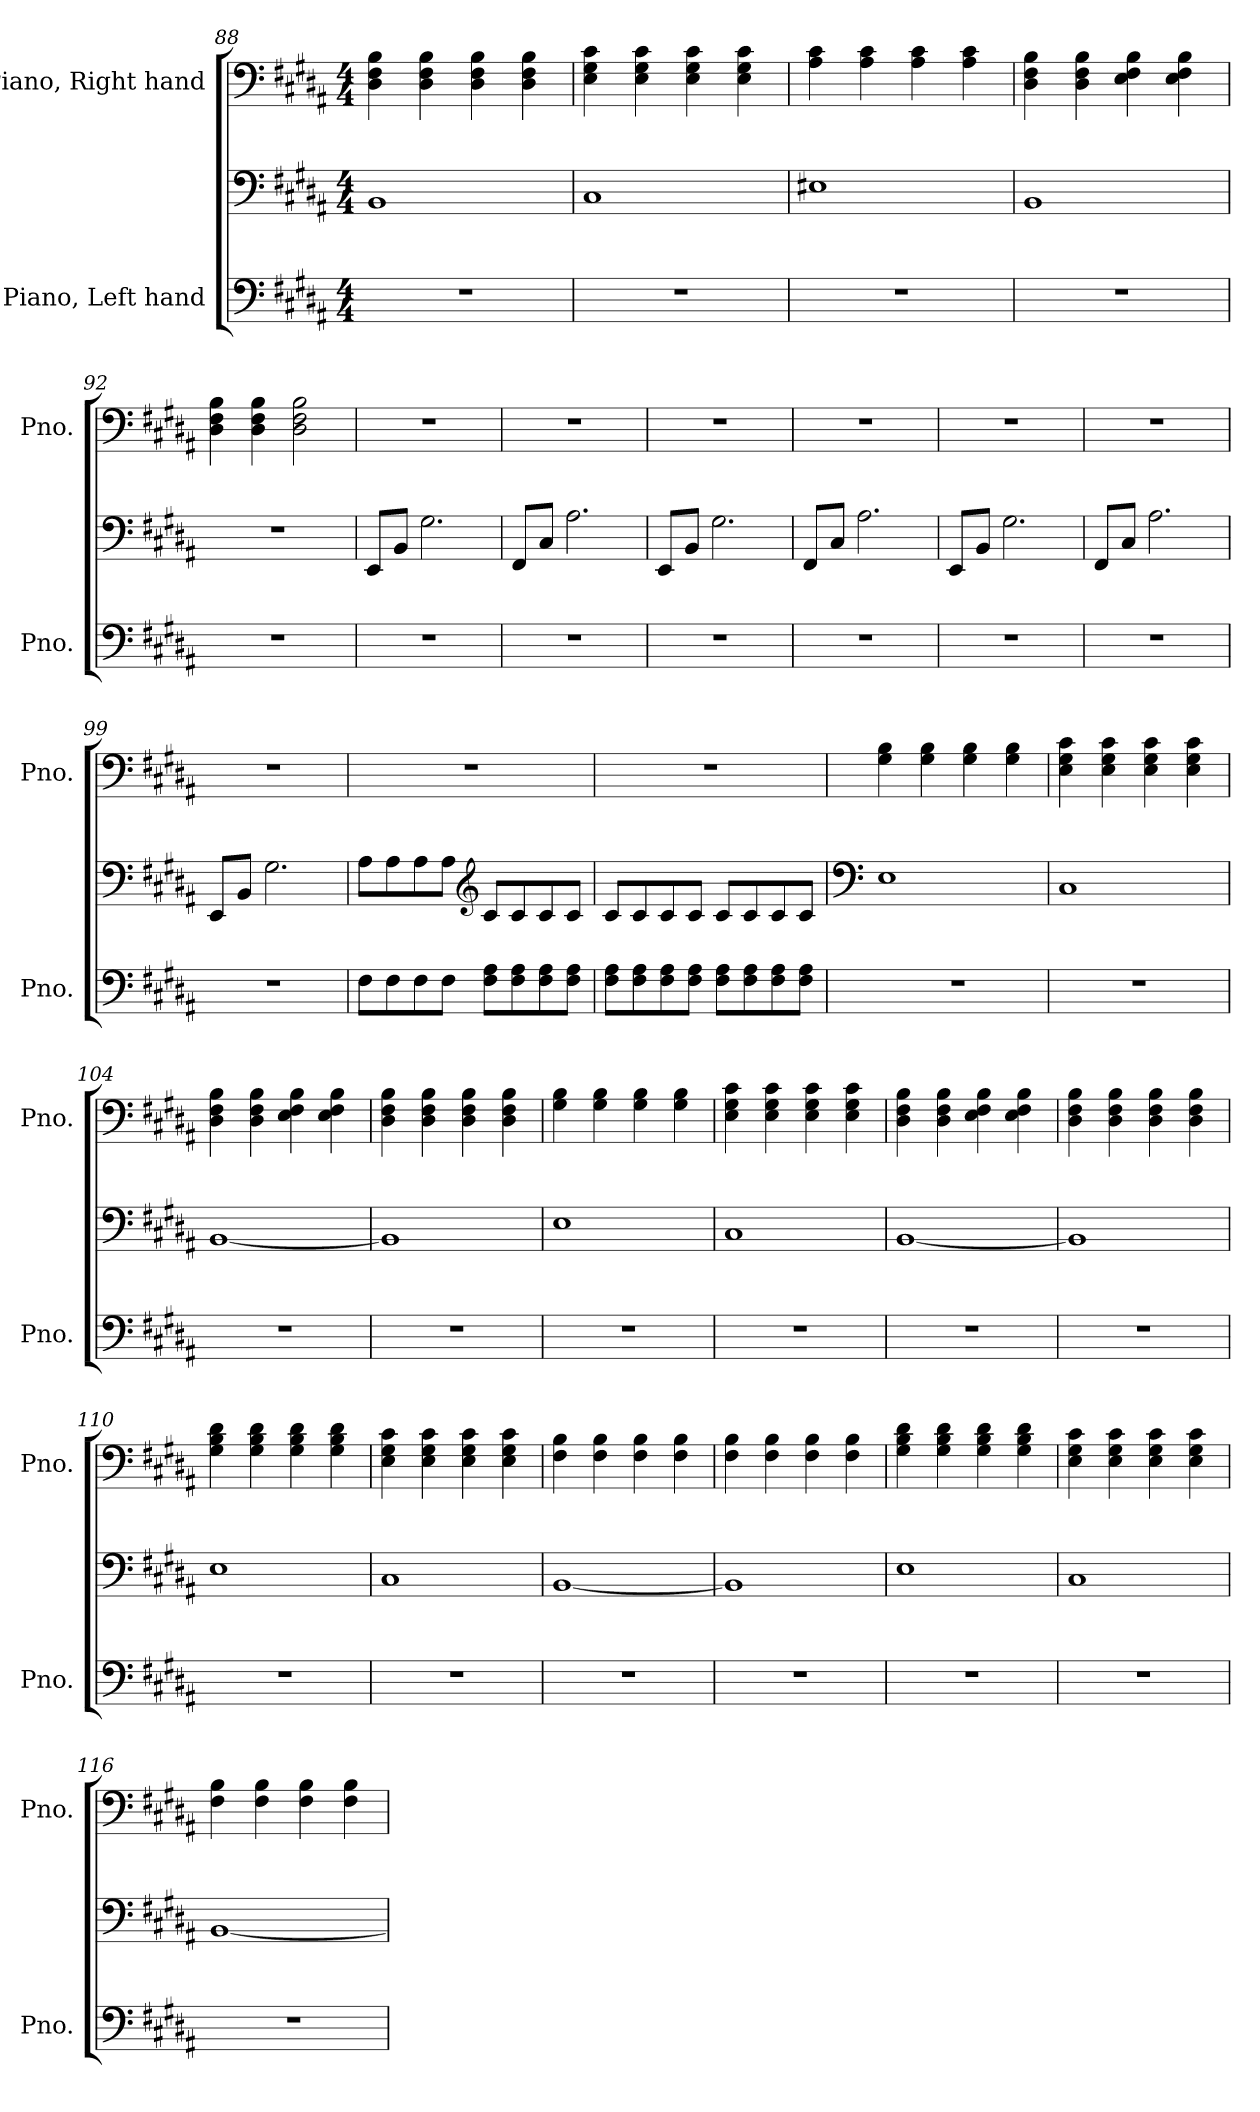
**kern	**kern	**kern
*part2	*part2	*part1
*staff3	*staff2	*staff1
*I"Piano, Left hand	*	*I"Piano, Right hand
*I'Pno.	*	*I'Pno.
*clefF4	*clefF4	*clefF4
*k[f#c#g#d#a#]	*k[f#c#g#d#a#]	*k[f#c#g#d#a#]
*M4/4	*M4/4	*M4/4
=88	=88	=88
1r	1BB	4D#\ 4F#\ 4B\
.	.	4D#\ 4F#\ 4B\
.	.	4D#\ 4F#\ 4B\
.	.	4D#\ 4F#\ 4B\
=89	=89	=89
1r	1C#	4E\ 4G#\ 4c#\
.	.	4E\ 4G#\ 4c#\
.	.	4E\ 4G#\ 4c#\
.	.	4E\ 4G#\ 4c#\
=90	=90	=90
1r	1E#X	4A#\ 4c#\
.	.	4A#\ 4c#\
.	.	4A#\ 4c#\
.	.	4A#\ 4c#\
=91	=91	=91
1r	1BB	4D#\ 4F#\ 4B\
.	.	4D#\ 4F#\ 4B\
.	.	4E\ 4F#\ 4B\
.	.	4E\ 4F#\ 4B\
=92	=92	=92
1r	1r	4D#\ 4F#\ 4B\
.	.	4D#\ 4F#\ 4B\
.	.	2D#\ 2F#\ 2B\
!!LO:PB:g=z
=93	=93	=93
1r	8EE/L	1r
.	8BB/J	.
.	2.G#\	.
=94	=94	=94
1r	8FF#/L	1r
.	8C#/J	.
.	2.A#\	.
=95	=95	=95
1r	8EE/L	1r
.	8BB/J	.
.	2.G#\	.
=96	=96	=96
1r	8FF#/L	1r
.	8C#/J	.
.	2.A#\	.
=97	=97	=97
1r	8EE/L	1r
.	8BB/J	.
.	2.G#\	.
=98	=98	=98
1r	8FF#/L	1r
.	8C#/J	.
.	2.A#\	.
=99	=99	=99
1r	8EE/L	1r
.	8BB/J	.
.	2.G#\	.
!!LO:LB:g=z
=100	=100	=100
8F#\L	8A#\L	1r
8F#\	8A#\	.
8F#\	8A#\	.
8F#\J	8A#\J	.
*	*clefG2	*
8F#\ 8A#\L	8c#/L	.
8F#\ 8A#\	8c#/	.
8F#\ 8A#\	8c#/	.
8F#\ 8A#\J	8c#/J	.
=101	=101	=101
8F#\ 8A#\L	8c#/L	1r
8F#\ 8A#\	8c#/	.
8F#\ 8A#\	8c#/	.
8F#\ 8A#\J	8c#/J	.
8F#\ 8A#\L	8c#/L	.
8F#\ 8A#\	8c#/	.
8F#\ 8A#\	8c#/	.
8F#\ 8A#\J	8c#/J	.
=102	=102	=102
*	*clefF4	*
1r	1E	4G#\ 4B\
.	.	4G#\ 4B\
.	.	4G#\ 4B\
.	.	4G#\ 4B\
=103	=103	=103
1r	1C#	4E\ 4G#\ 4c#\
.	.	4E\ 4G#\ 4c#\
.	.	4E\ 4G#\ 4c#\
.	.	4E\ 4G#\ 4c#\
!!LO:LB:g=z
=104	=104	=104
1r	[1BB	4D#\ 4F#\ 4B\
.	.	4D#\ 4F#\ 4B\
.	.	4E\ 4F#\ 4B\
.	.	4E\ 4F#\ 4B\
=105	=105	=105
1r	1BB]	4D#\ 4F#\ 4B\
.	.	4D#\ 4F#\ 4B\
.	.	4D#\ 4F#\ 4B\
.	.	4D#\ 4F#\ 4B\
=106	=106	=106
1r	1E	4G#\ 4B\
.	.	4G#\ 4B\
.	.	4G#\ 4B\
.	.	4G#\ 4B\
=107	=107	=107
1r	1C#	4E\ 4G#\ 4c#\
.	.	4E\ 4G#\ 4c#\
.	.	4E\ 4G#\ 4c#\
.	.	4E\ 4G#\ 4c#\
=108	=108	=108
1r	[1BB	4D#\ 4F#\ 4B\
.	.	4D#\ 4F#\ 4B\
.	.	4E\ 4F#\ 4B\
.	.	4E\ 4F#\ 4B\
=109	=109	=109
1r	1BB]	4D#\ 4F#\ 4B\
.	.	4D#\ 4F#\ 4B\
.	.	4D#\ 4F#\ 4B\
.	.	4D#\ 4F#\ 4B\
=110	=110	=110
1r	1E	4G#\ 4B\ 4d#\
.	.	4G#\ 4B\ 4d#\
.	.	4G#\ 4B\ 4d#\
.	.	4G#\ 4B\ 4d#\
!!LO:LB:g=z
=111	=111	=111
1r	1C#	4E\ 4G#\ 4c#\
.	.	4E\ 4G#\ 4c#\
.	.	4E\ 4G#\ 4c#\
.	.	4E\ 4G#\ 4c#\
=112	=112	=112
1r	[1BB	4F#\ 4B\
.	.	4F#\ 4B\
.	.	4F#\ 4B\
.	.	4F#\ 4B\
=113	=113	=113
1r	1BB]	4F#\ 4B\
.	.	4F#\ 4B\
.	.	4F#\ 4B\
.	.	4F#\ 4B\
=114	=114	=114
1r	1E	4G#\ 4B\ 4d#\
.	.	4G#\ 4B\ 4d#\
.	.	4G#\ 4B\ 4d#\
.	.	4G#\ 4B\ 4d#\
=115	=115	=115
1r	1C#	4E\ 4G#\ 4c#\
.	.	4E\ 4G#\ 4c#\
.	.	4E\ 4G#\ 4c#\
.	.	4E\ 4G#\ 4c#\
=116	=116	=116
1r	[1BB	4F#\ 4B\
.	.	4F#\ 4B\
.	.	4F#\ 4B\
.	.	4F#\ 4B\
=	=	=
*-	*-	*-
